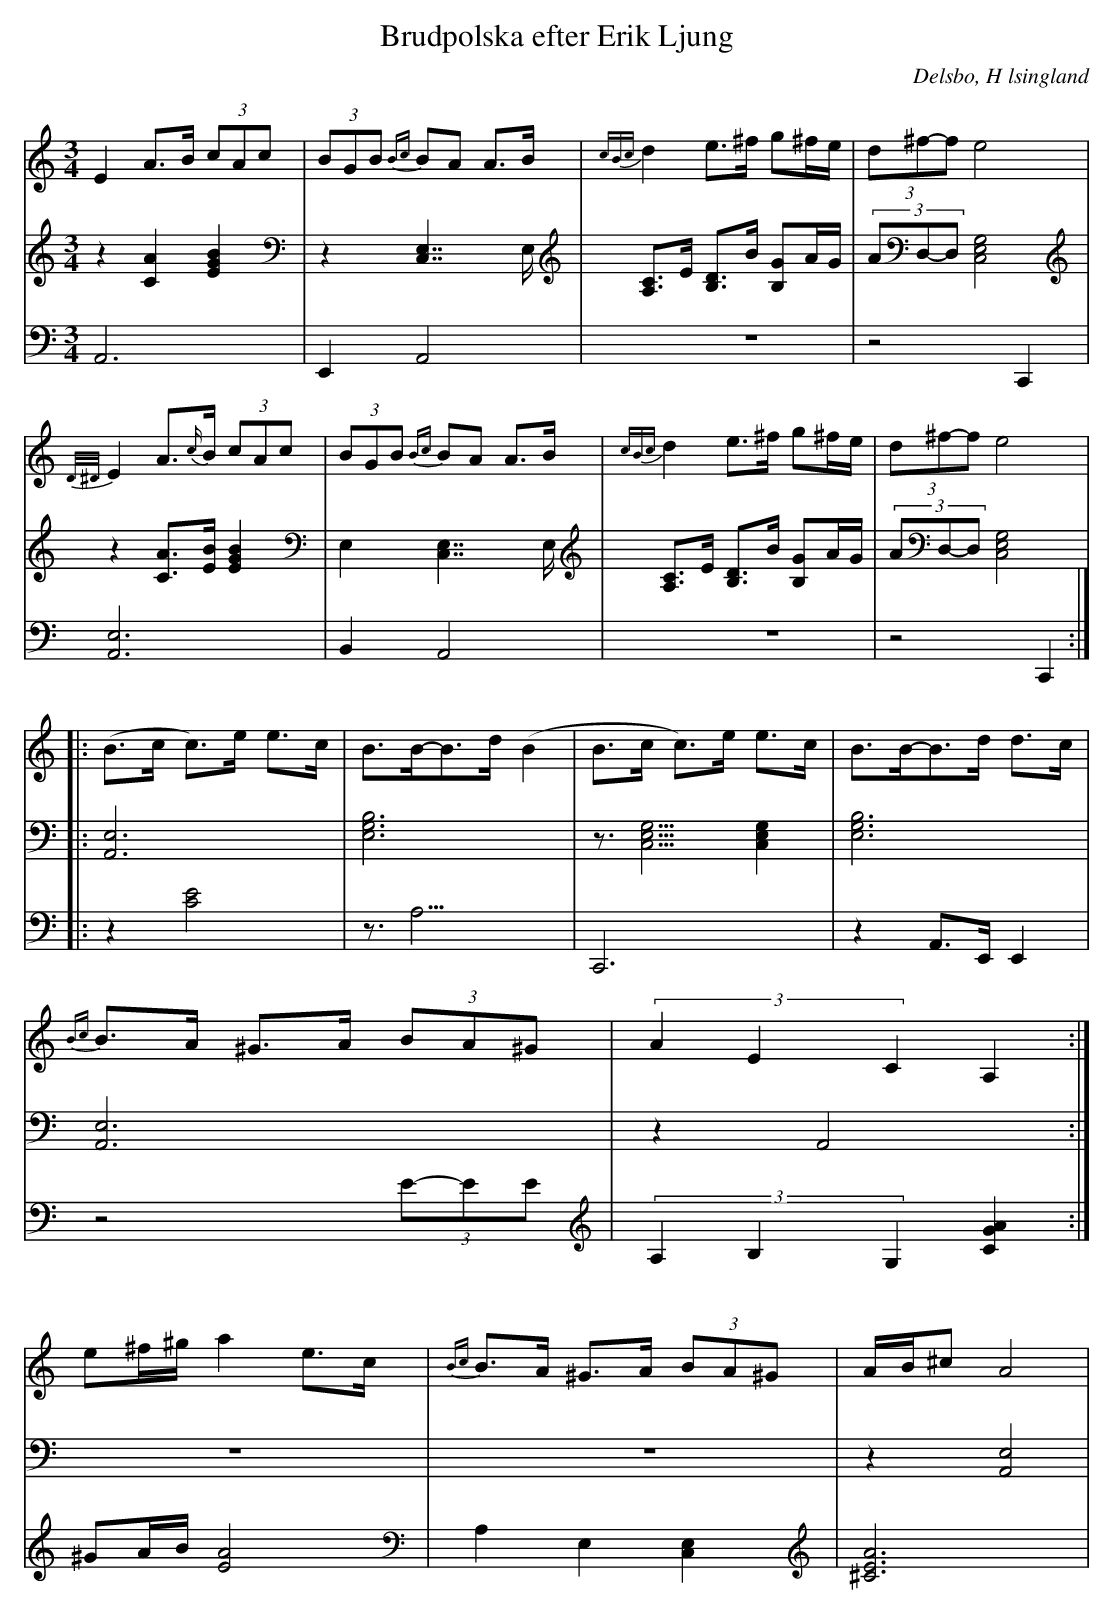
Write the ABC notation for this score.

X:1
T: Brudpolska efter Erik Ljung
Q: 105
O: Delsbo, H lsingland
M: 3/4
L: 1/8
K: Am
V:1
V:2
V:3 =Merge
V:1
E2 A>B (3cAc| (3BGB {Bc}BA A>B|{cBc}d2 e>^f g^f/e/|(3d^f-f e4 |
{D/^D/}E2 A>{c/}B (3cAc| (3BGB {Bc}BA A>B|{cBc}d2 e>^f g^f/e/|(3d^f-f e4 |
|:(B>c c)>e e>c|B>B-B>d (B2|B>c c)>e e>c|B>B-B>d d>c|
{Bc}B>A ^G>A (3BA^G|(3A2E2C2 A,2:|
e^f/^g/ a2 e>c|{Bc}B>A ^G>A (3BA^G|A/B/^c A4|
V:2
z2 [A2C2] [B2E2G2]|z2 [C,7/2E,7/2]E,/|[A,C]>E [B,D]>B [B,G]A/G/|(3AD,-D, [E,4G,4C,4]|
z2 [AC]>[BE] [B2E2G2]|E,2 [C,7/2E,7/2]E,/|[A,C]>E [B,D]>B [B,G]A/G/|(3AD,-D, [E,4G,4C,4]|
|:[A,,6E,6]|[E,6G,6B,6]|z3/2[E,5/2G,5/2C,5/2] [E,2G,2C,2]|[E,6G,6B,6]|
[A,,6E,6]|z2 A,,4:|
z6|z6|z2 [A,,4E,4]|
V:3
A,,6|E,,2 A,,4|z6|z4  C,,2|
[A,,6E,6]|B,,2 A,,4|z6|z4  C,,2:|
|:z2 [C4E4]|z3<A,3|C,,6|z2 A,,>E,, E,,2|
z4 (3E-EE|(3A,2B,2G,2 [G2A2C2]:|
^GA/B/ [A4E4]|A,2 E,2 [C,2E,2]|[A6^C6E6]|
